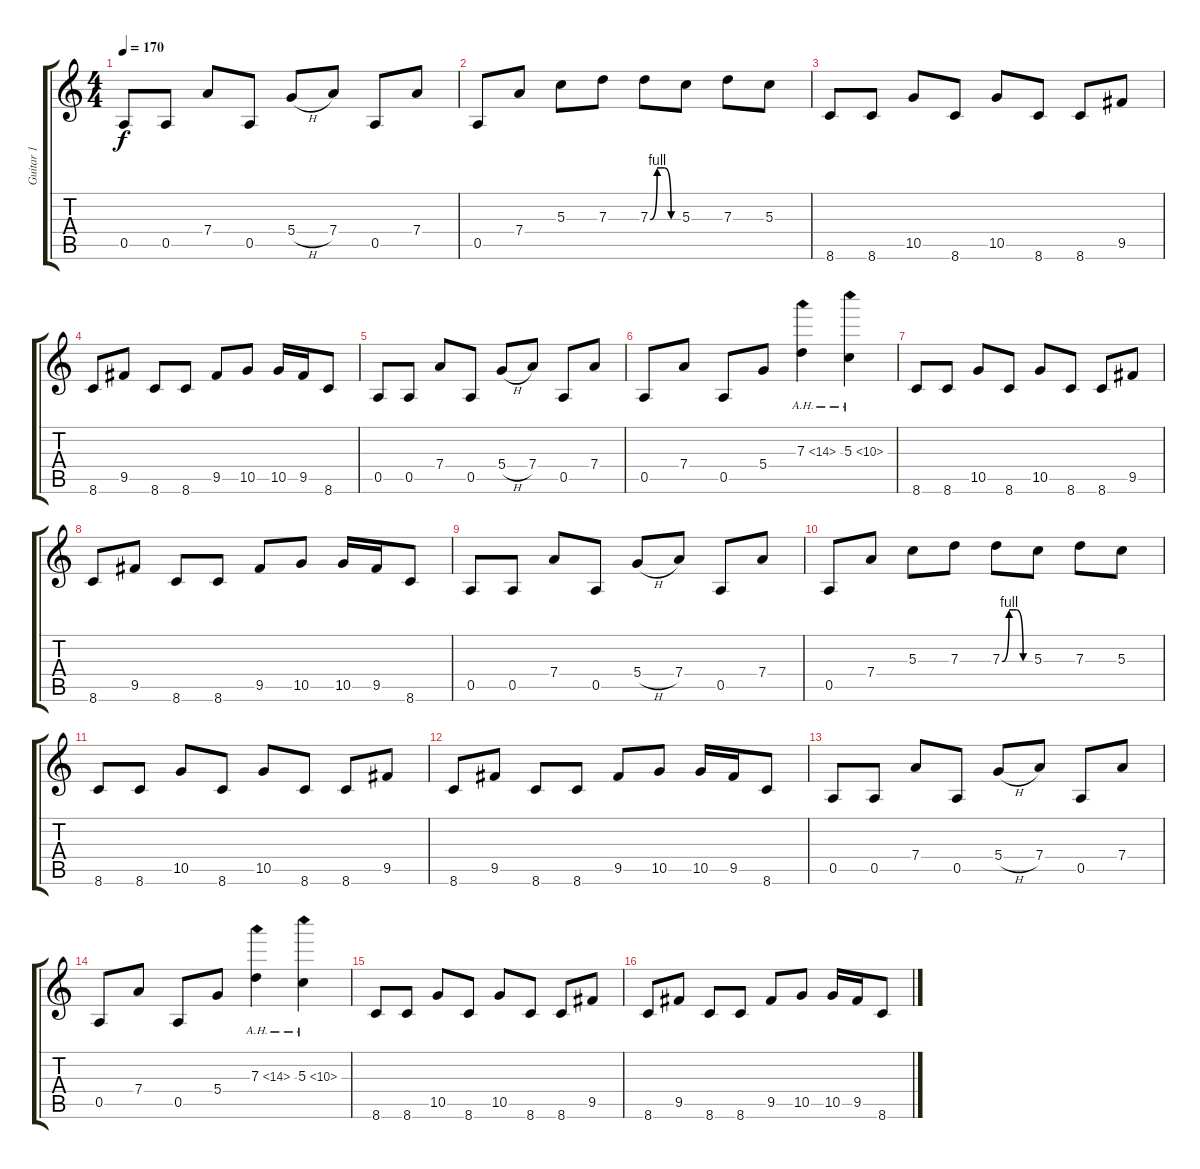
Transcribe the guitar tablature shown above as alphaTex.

\track ("Guitar 1" "Guitar 1") {instrument distortionguitar}
\staff {score tabs}
\tuning (E4 B3 G3 D3 A2 E2) {hide}
\ts (4 4)
\tempo 170
\clef g2
\ks c
0.5.8{dy f} 0.5.8 7.4.8 0.5.8 5.4{h}.8 7.4.8 0.5.8 7.4.8 |
0.5.8 7.4.8 5.3.8 7.3.8 7.3{be (custom 0 0 15 4 30 4 45 0 60 0)}.8 5.3.8 7.3.8 5.3.8 |
8.6.8 8.6.8 10.5.8 8.6.8 10.5.8 8.6.8 8.6.8 9.5.8 |
8.6.8 9.5.8 8.6.8 8.6.8 9.5.8 10.5.8 10.5.16 9.5.16 8.6.8 |
0.5.8 0.5.8 7.4.8 0.5.8 5.4{h}.8 7.4.8 0.5.8 7.4.8 |
0.5.8 7.4.8 0.5.8 5.4.8 7.3{ah 7}.4 5.3{ah 5}.4 |
8.6.8 8.6.8 10.5.8 8.6.8 10.5.8 8.6.8 8.6.8 9.5.8 |
8.6.8 9.5.8 8.6.8 8.6.8 9.5.8 10.5.8 10.5.16 9.5.16 8.6.8 |
0.5.8 0.5.8 7.4.8 0.5.8 5.4{h}.8 7.4.8 0.5.8 7.4.8 |
0.5.8 7.4.8 5.3.8 7.3.8 7.3{be (custom 0 0 15 4 30 4 45 0 60 0)}.8 5.3.8 7.3.8 5.3.8 |
8.6.8 8.6.8 10.5.8 8.6.8 10.5.8 8.6.8 8.6.8 9.5.8 |
8.6.8 9.5.8 8.6.8 8.6.8 9.5.8 10.5.8 10.5.16 9.5.16 8.6.8 |
0.5.8{volume 10} 0.5.8 7.4.8 0.5.8 5.4{h}.8 7.4.8 0.5.8 7.4.8 |
0.5.8 7.4.8 0.5.8 5.4.8 7.3{ah 7}.4 5.3{ah 5}.4 |
8.6.8 8.6.8 10.5.8 8.6.8 10.5.8 8.6.8 8.6.8 9.5.8 |
8.6.8 9.5.8 8.6.8 8.6.8 9.5.8 10.5.8 10.5.16 9.5.16 8.6.8
